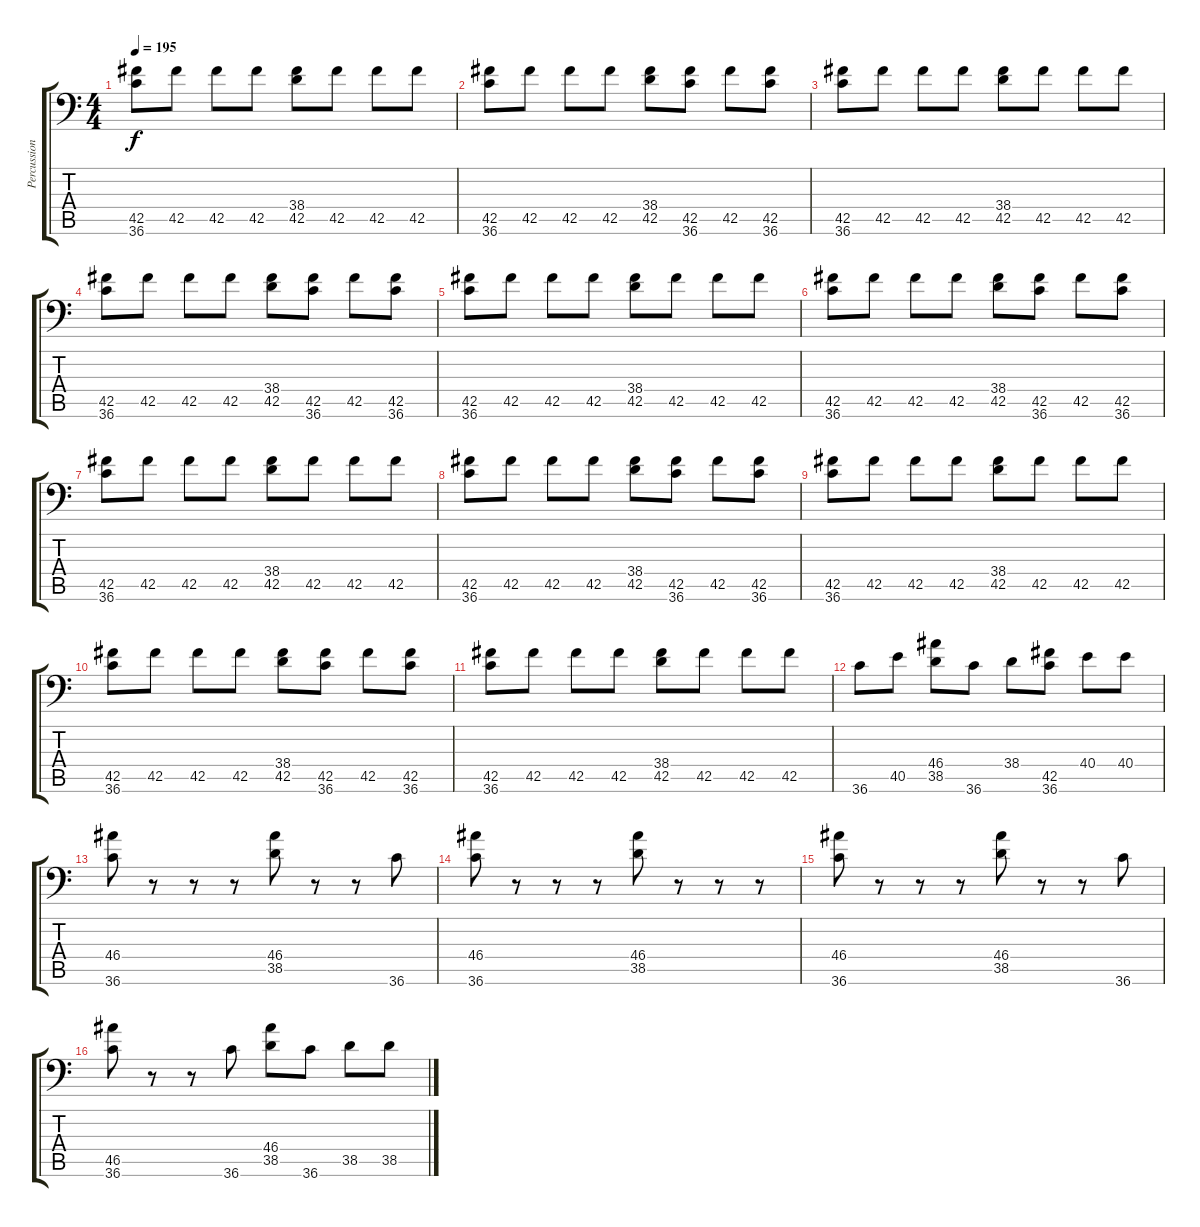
\track ("Percussion" "Percussion") {instrument acousticgrandpiano}
\staff {score tabs}
\tuning (C-1 C-1 C-1 C-1 C-1 C-1) {hide}
\ts (4 4)
\tempo 195
\clef f4
\ks c
(42.5 36.6).8{dy f} 42.5.8 42.5.8 42.5.8 (38.4 42.5).8 42.5.8 42.5.8 42.5.8 |
(42.5 36.6).8 42.5.8 42.5.8 42.5.8 (38.4 42.5).8 (42.5 36.6).8 42.5.8 (42.5 36.6).8 |
(42.5 36.6).8 42.5.8 42.5.8 42.5.8 (38.4 42.5).8 42.5.8 42.5.8 42.5.8 |
(42.5 36.6).8 42.5.8 42.5.8 42.5.8 (38.4 42.5).8 (42.5 36.6).8 42.5.8 (42.5 36.6).8 |
(42.5 36.6).8 42.5.8 42.5.8 42.5.8 (38.4 42.5).8 42.5.8 42.5.8 42.5.8 |
(42.5 36.6).8 42.5.8 42.5.8 42.5.8 (38.4 42.5).8 (42.5 36.6).8 42.5.8 (42.5 36.6).8 |
(42.5 36.6).8 42.5.8 42.5.8 42.5.8 (38.4 42.5).8 42.5.8 42.5.8 42.5.8 |
(42.5 36.6).8 42.5.8 42.5.8 42.5.8 (38.4 42.5).8 (42.5 36.6).8 42.5.8 (42.5 36.6).8 |
(42.5 36.6).8 42.5.8 42.5.8 42.5.8 (38.4 42.5).8 42.5.8 42.5.8 42.5.8 |
(42.5 36.6).8 42.5.8 42.5.8 42.5.8 (38.4 42.5).8 (42.5 36.6).8 42.5.8 (42.5 36.6).8 |
(42.5 36.6).8 42.5.8 42.5.8 42.5.8 (38.4 42.5).8 42.5.8 42.5.8 42.5.8 |
36.6.8 40.5.8 (46.4 38.5).8 36.6.8 38.4.8 (42.5 36.6).8 40.4.8 40.4.8 |
(46.4 36.6).8 r.8 r.8 r.8 (46.4 38.5).8 r.8 r.8 36.6.8 |
(46.4 36.6).8 r.8 r.8 r.8 (46.4 38.5).8 r.8 r.8 r.8 |
(46.4 36.6).8 r.8 r.8 r.8 (46.4 38.5).8 r.8 r.8 36.6.8 |
(46.5 36.6).8 r.8 r.8 36.6.8 (46.4 38.5).8 36.6.8 38.5.8 38.5.8
